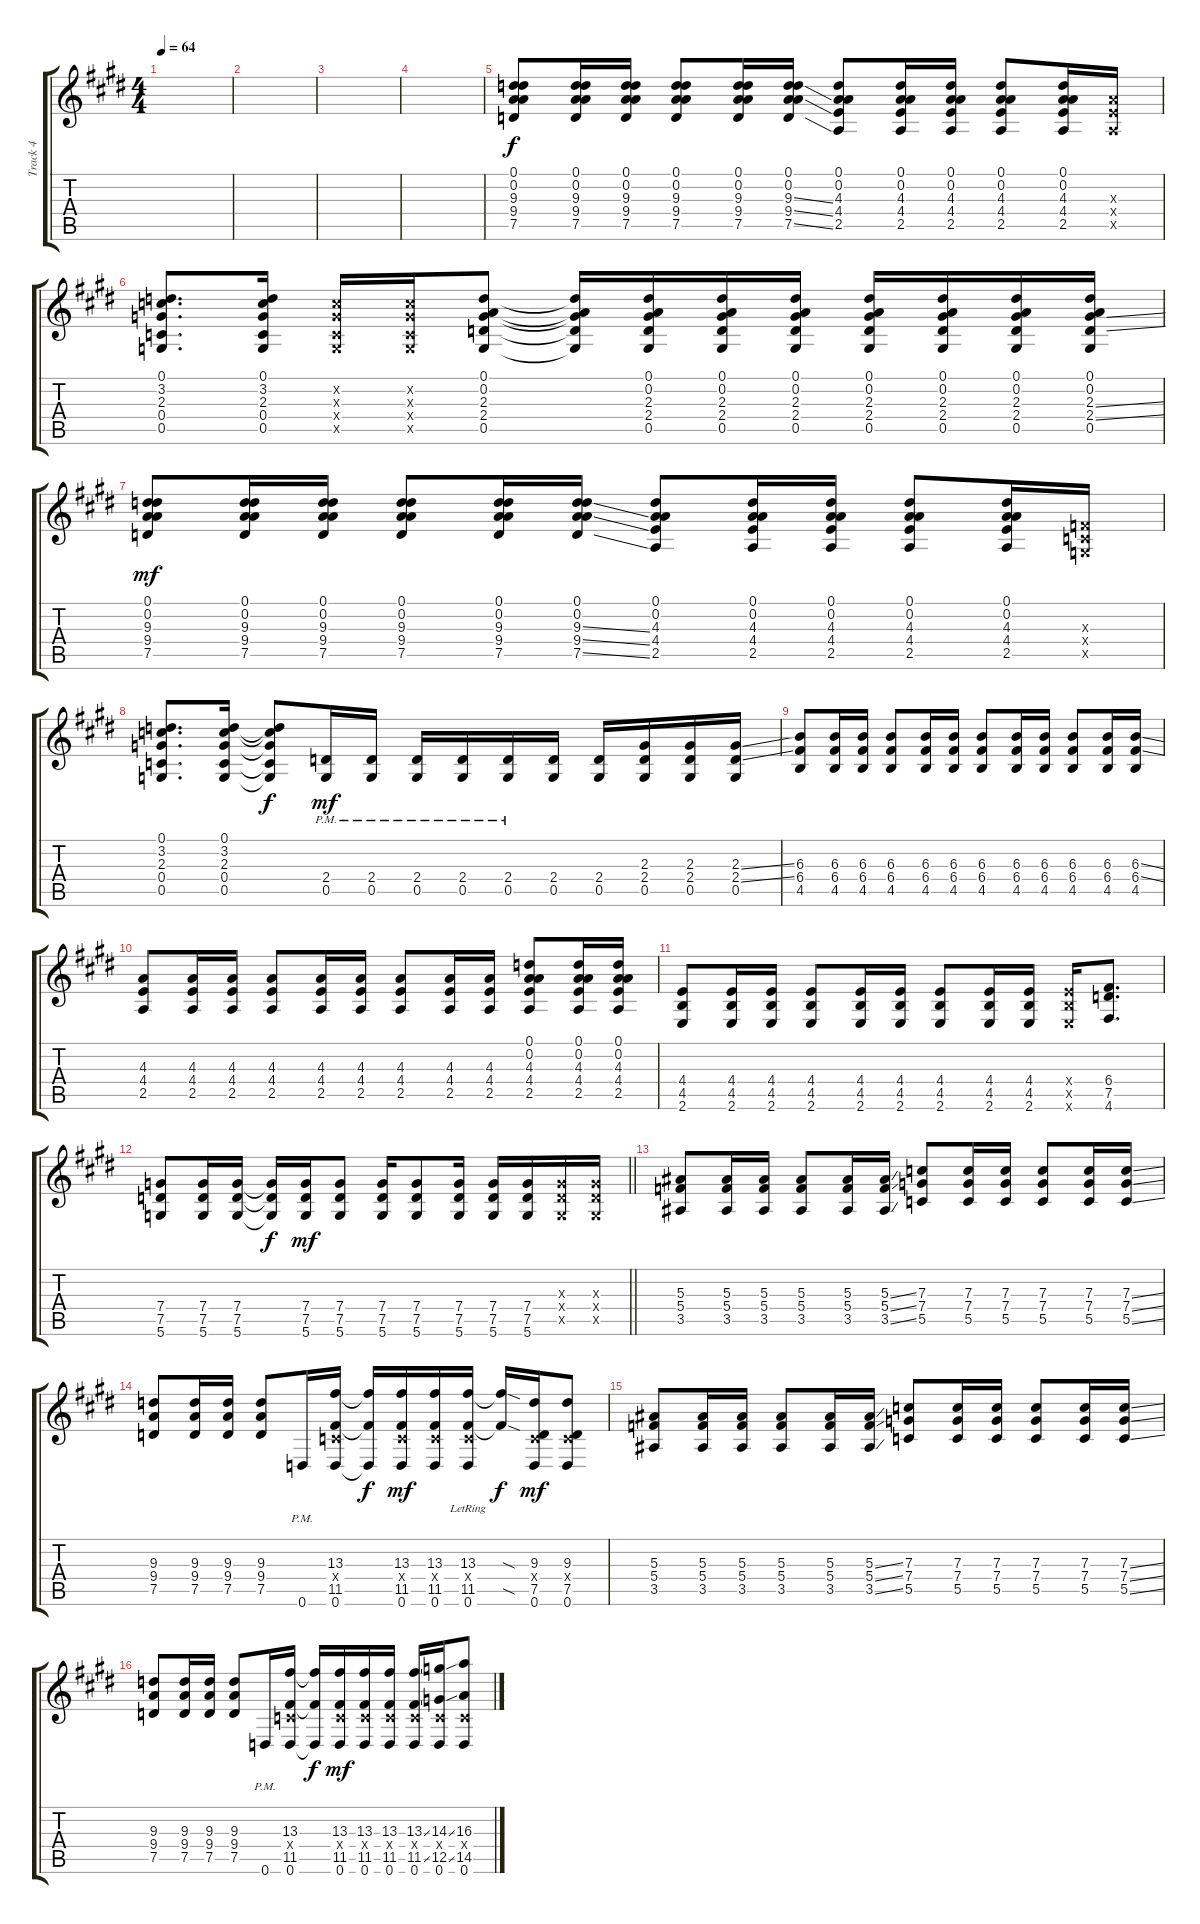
\track ("Track 4" "Track 4") {instrument distortionguitar}
\staff {score tabs}
\tuning (D4 A3 F3 C3 G2 D2) {hide}
\ts (4 4)
\tempo 64
\clef g2
\ks e
|
|
|
|
(0.1 0.2 9.3 9.4 7.5).8{dy f} (0.1 0.2 9.3 9.4 7.5).16 (0.1 0.2 9.3 9.4 7.5).16 (0.1 0.2 9.3 9.4 7.5).8 (0.1 0.2 9.3 9.4 7.5).16 (0.1 0.2 9.3{ss} 9.4{ss} 7.5{ss}).16 (0.1 0.2 4.3 4.4 2.5).8 (0.1 0.2 4.3 4.4 2.5).16 (0.1 0.2 4.3 4.4 2.5).16 (0.1 0.2 4.3 4.4 2.5).8 (0.1 0.2 4.3 4.4 2.5).16 (4.3{x} 4.4{x} 2.5{x}).16 |
(0.1 3.2 2.3 0.4 0.5).8{d} (0.1 3.2 2.3 0.4 0.5).16 (3.2{x} 2.3{x} 0.4{x} 0.5{x}).16 (3.2{x} 2.3{x} 0.4{x} 0.5{x}).16 (0.1 0.2 2.3 2.4 0.5).8 (0.1{t} 0.2{t} 2.3{t} 2.4{t} 0.5{t}).16 (0.1 0.2 2.3 2.4 0.5).16 (0.1 0.2 2.3 2.4 0.5).16 (0.1 0.2 2.3 2.4 0.5).16 (0.1 0.2 2.3 2.4 0.5).16 (0.1 0.2 2.3 2.4 0.5).16 (0.1 0.2 2.3 2.4 0.5).16 (0.1 0.2 2.3{ss} 2.4{ss} 0.5).16 |
(0.1 0.2 9.3 9.4 7.5).8{dy mf} (0.1 0.2 9.3 9.4 7.5).16 (0.1 0.2 9.3 9.4 7.5).16 (0.1 0.2 9.3 9.4 7.5).8 (0.1 0.2 9.3 9.4 7.5).16 (0.1 0.2 9.3{ss} 9.4{ss} 7.5{ss}).16 (0.1 0.2 4.3 4.4 2.5).8 (0.1 0.2 4.3 4.4 2.5).16 (0.1 0.2 4.3 4.4 2.5).16 (0.1 0.2 4.3 4.4 2.5).8 (0.1 0.2 4.3 4.4 2.5).16 (0.3{x} 0.4{x} 0.5{x}).16 |
(0.1 3.2 2.3 0.4 0.5).8{d} (0.1 3.2 2.3 0.4 0.5).16 (0.1{t} 3.2{t} 2.3{t} 0.4{t} 0.5{t}).8{dy f} (2.4{pm} 0.5{pm}).16{dy mf} (2.4{pm} 0.5{pm}).16 (2.4{pm} 0.5{pm}).16 (2.4{pm} 0.5{pm}).16 (2.4{pm} 0.5{pm}).16 (2.4 0.5).16 (2.4 0.5).16 (2.3 2.4 0.5).16 (2.3 2.4 0.5).16 (2.3{ss} 2.4{ss} 0.5).16 |
(6.3 6.4 4.5).8 (6.3 6.4 4.5).16 (6.3 6.4 4.5).16 (6.3 6.4 4.5).8 (6.3 6.4 4.5).16 (6.3 6.4 4.5).16 (6.3 6.4 4.5).8 (6.3 6.4 4.5).16 (6.3 6.4 4.5).16 (6.3 6.4 4.5).8 (6.3 6.4 4.5).16 (6.3{ss} 6.4{ss} 4.5).16 |
(4.3 4.4 2.5).8 (4.3 4.4 2.5).16 (4.3 4.4 2.5).16 (4.3 4.4 2.5).8 (4.3 4.4 2.5).16 (4.3 4.4 2.5).16 (4.3 4.4 2.5).8 (4.3 4.4 2.5).16 (4.3 4.4 2.5).16 (0.1 0.2 4.3 4.4 2.5).8 (0.1 0.2 4.3 4.4 2.5).16 (0.1 0.2 4.3 4.4 2.5).16 |
(4.4 4.5 2.6).8 (4.4 4.5 2.6).16 (4.4 4.5 2.6).16 (4.4 4.5 2.6).8 (4.4 4.5 2.6).16 (4.4 4.5 2.6).16 (4.4 4.5 2.6).8 (4.4 4.5 2.6).16 (4.4 4.5 2.6).16 (4.4{x} 4.5{x} 2.6{x}).16 (6.4 7.5 4.6).8{d} |
\barLineRight lightlight
(7.4 7.5 5.6).8 (7.4 7.5 5.6).16 (7.4 7.5 5.6).16 (7.4{t} 7.5{t} 5.6{t}).16{dy f} (7.4 7.5 5.6).16{dy mf} (7.4 7.5 5.6).8 (7.4 7.5 5.6).16 (7.4 7.5 5.6).8 (7.4 7.5 5.6).16 (7.4 7.5 5.6).16 (7.4 7.5 5.6).16 (2.3{x} 2.4{x} 0.5{x}).16 (2.3{x} 2.4{x} 0.5{x}).16 |
(5.3 5.4 3.5).8 (5.3 5.4 3.5).16 (5.3 5.4 3.5).16 (5.3 5.4 3.5).8 (5.3 5.4 3.5).16 (5.3{ss} 5.4{ss} 3.5{ss}).16 (7.3 7.4 5.5).8 (7.3 7.4 5.5).16 (7.3 7.4 5.5).16 (7.3 7.4 5.5).8 (7.3 7.4 5.5).16 (7.3{ss} 7.4{ss} 5.5{ss}).16 |
(9.3 9.4 7.5).8 (9.3 9.4 7.5).16 (9.3 9.4 7.5).16 (9.3 9.4 7.5).8 0.6{pm}.16 (13.3 0.4{x} 11.5 0.6).16 (13.3{t} 11.5{t} 0.6{t}).16{dy f} (13.3 0.4{x} 11.5 0.6).16{dy mf} (13.3 0.4{x} 11.5 0.6).16 (13.3{lr} 0.4{x} 11.5{lr} 0.6{lr}).16 (13.3{sod t} 11.5{sod t}).16{dy f} (9.3 0.4{x} 7.5 0.6).16{dy mf} (9.3 0.4{x} 7.5 0.6).8 |
(5.3 5.4 3.5).8 (5.3 5.4 3.5).16 (5.3 5.4 3.5).16 (5.3 5.4 3.5).8 (5.3 5.4 3.5).16 (5.3{ss} 5.4{ss} 3.5{ss}).16 (7.3 7.4 5.5).8 (7.3 7.4 5.5).16 (7.3 7.4 5.5).16 (7.3 7.4 5.5).8 (7.3 7.4 5.5).16 (7.3{ss} 7.4{ss} 5.5{ss}).16 |
(9.3 9.4 7.5).8 (9.3 9.4 7.5).16 (9.3 9.4 7.5).16 (9.3 9.4 7.5).8 0.6{pm}.16 (13.3 0.4{x} 11.5 0.6).16 (13.3{t} 11.5{t} 0.6{t}).16{dy f} (13.3 0.4{x} 11.5 0.6).16{dy mf} (13.3 0.4{x} 11.5 0.6).16 (13.3 0.4{x} 11.5 0.6).16 (13.3{ss} 0.4{x} 11.5{ss} 0.6).16 (14.3{ss} 0.4{x} 12.5{ss} 0.6).16 (16.3{ss} 0.4{x} 14.5{ss} 0.6).8
